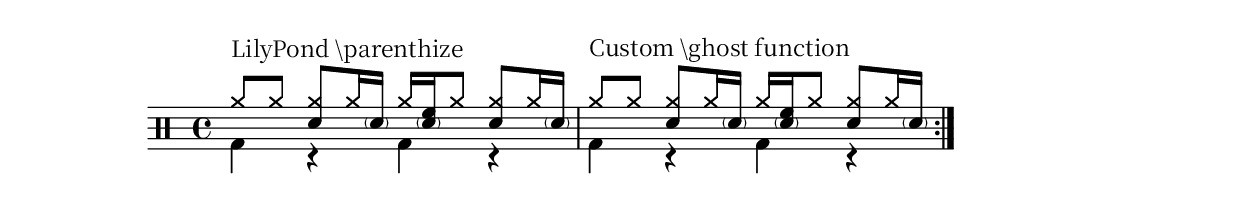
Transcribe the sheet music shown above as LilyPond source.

\version "2.22.2"

% http://lilypond.org/doc/v2.22/Documentation/notation/enhancing-midi-output
\include "articulate.ly"

\void #(begin
        (define frantic1048-drumstyle
          (hash-table->alist drums-style))
        (assoc-set! frantic1048-drumstyle 'hightom '(default #f 3))
        (assoc-set! frantic1048-drumstyle 'hihat '(cross #f 5))
        (assoc-set! frantic1048-drumstyle 'openhihat '(cross "open" 5))
        (assoc-set! frantic1048-drumstyle 'closedhihat '(cross "stopped" 5))
        (assoc-set! frantic1048-drumstyle 'halfopenhihat '(xcircle #f 5))
        (assoc-set! frantic1048-drumstyle 'ridecymbal '(cross #f 4))
        (assoc-set! frantic1048-drumstyle 'ridecymbala '(cross #f 4))
        (assoc-set! frantic1048-drumstyle 'ridecymbalb '(cross #f 2))
        (set! frantic1048-drumstyle (alist->hash-table frantic1048-drumstyle))
        )

\paper {
  #(define fonts
     (set-global-fonts
      #:roman "Noto Serif CJK SC"
      #:sans "Noto Sans CJK SC"
      ))
}

ghost = #(define-scheme-function
          (note)
          (ly:music?)
          #{
            % midi-extra-velocity (integer)
            % How much louder or softer should this note be in MIDI output? The default is 0.
            % http://lilypond.org/doc/v2.22/Documentation/internals/music-properties
            <\parenthesize #note \omit #(make-articulation "accent" 'midi-extra-velocity -50)>
          #}
          )

main = {
  \drums {
    \repeat volta 2 {
      <>^"LilyPond \parenthize"
      <<
        {
          hh8 hh <<hh sn>> hh16 \parenthesize sn16 hh16 <<\parenthesize sn16 tomh16>> hh8 <<hh sn>> hh16 \parenthesize sn16
        }\\{
          bd4 r bd r
        }
      >>

      <>^"Custom \ghost function"
      <<
        {
          hh8 hh <<hh sn>> hh16 \ghost sn16 hh16 <<\ghost sn16 tomh16>> hh8 <<hh sn>> hh16 \ghost sn16
        }\\{
          bd4 r bd r
        }
      >>
    }
  }
}

\score {
  \main
  \layout {
    \context {
      \DrumVoice {
        \set drumStyleTable = #frantic1048-drumstyle
      }
    }
  }
}

\score {
  \articulate \main
  \midi {}
}